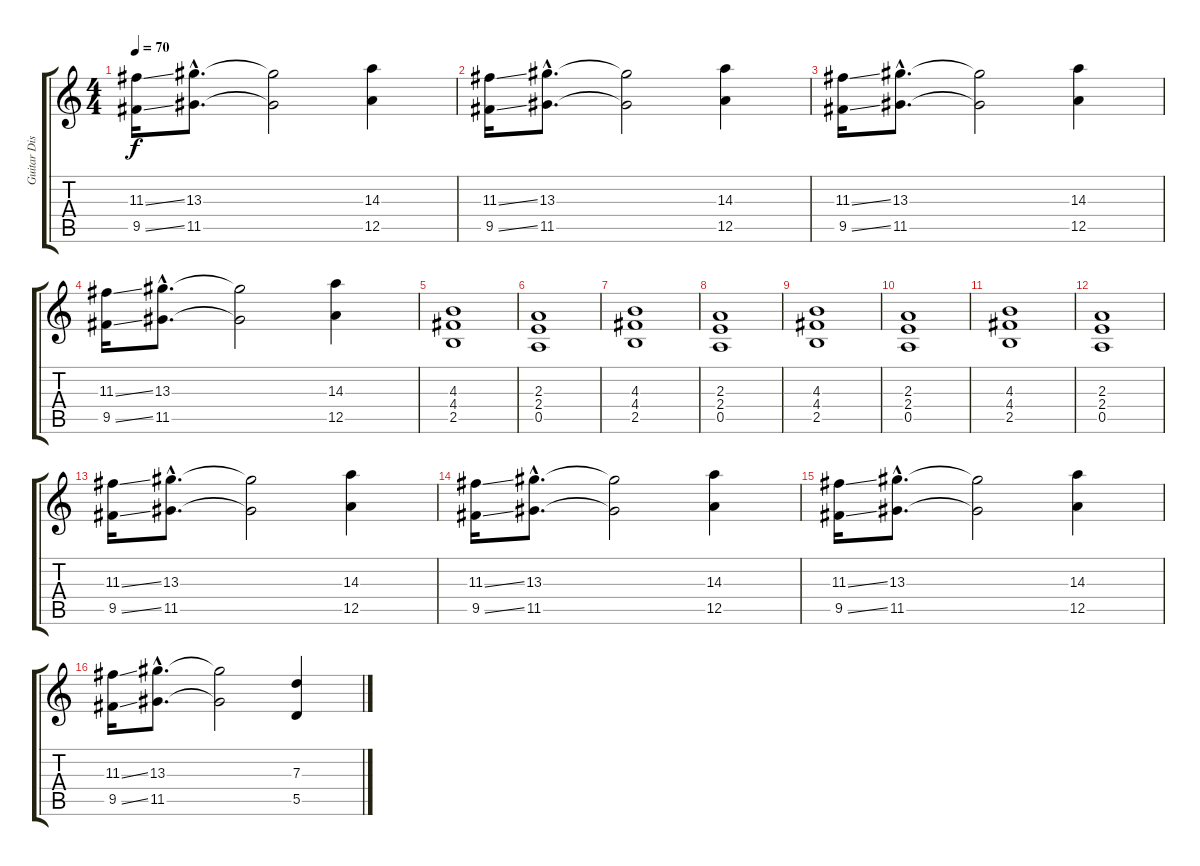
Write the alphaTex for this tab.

\track ("Guitar Distortion 1" "Guitar Dis") {instrument distortionguitar}
\staff {score tabs}
\tuning (E4 B3 G3 D3 A2 E2) {hide}
\ts (4 4)
\tempo 70
\clef g2
\ks c
(11.3{ss} 9.5{ss}).16{dy f} (13.3{hac} 11.5{hac}).8{d} (13.3{t} 11.5{t}).2 (14.3 12.5).4 |
(11.3{ss} 9.5{ss}).16 (13.3{hac} 11.5{hac}).8{d} (13.3{t} 11.5{t}).2 (14.3 12.5).4 |
(11.3{ss} 9.5{ss}).16 (13.3{hac} 11.5{hac}).8{d} (13.3{t} 11.5{t}).2 (14.3 12.5).4 |
(11.3{ss} 9.5{ss}).16 (13.3{hac} 11.5{hac}).8{d} (13.3{t} 11.5{t}).2 (14.3 12.5).4 |
(4.3 4.4 2.5).1 |
(2.3 2.4 0.5).1 |
(4.3 4.4 2.5).1 |
(2.3 2.4 0.5).1 |
(4.3 4.4 2.5).1 |
(2.3 2.4 0.5).1 |
(4.3 4.4 2.5).1 |
(2.3 2.4 0.5).1 |
(11.3{ss} 9.5{ss}).16 (13.3{hac} 11.5{hac}).8{d} (13.3{t} 11.5{t}).2 (14.3 12.5).4 |
(11.3{ss} 9.5{ss}).16 (13.3{hac} 11.5{hac}).8{d} (13.3{t} 11.5{t}).2 (14.3 12.5).4 |
(11.3{ss} 9.5{ss}).16 (13.3{hac} 11.5{hac}).8{d} (13.3{t} 11.5{t}).2 (14.3 12.5).4 |
(11.3{ss} 9.5{ss}).16 (13.3{hac} 11.5{hac}).8{d} (13.3{t} 11.5{t}).2 (7.3 5.5).4
